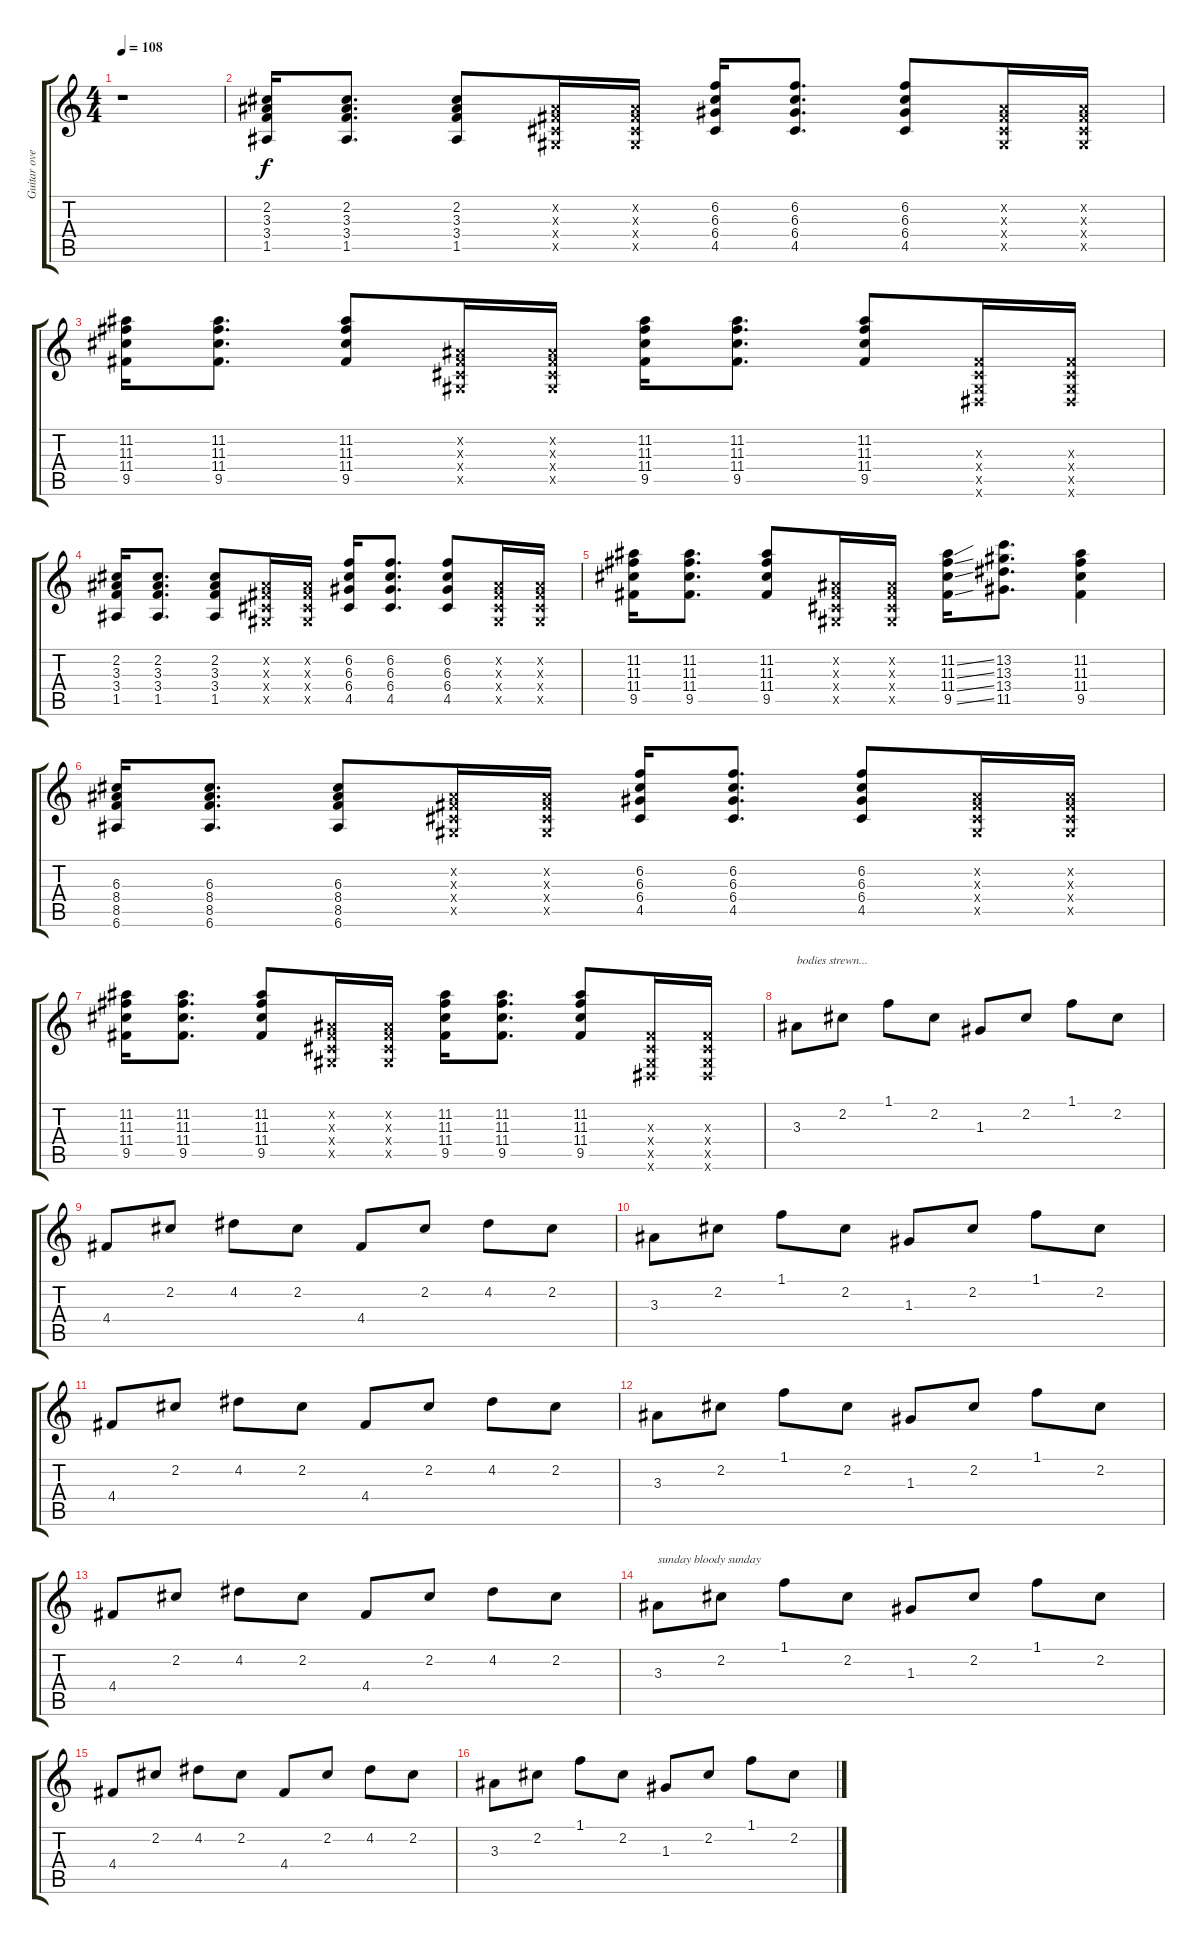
\track ("Guitar overdrive" "Guitar ove") {instrument overdrivenguitar}
\staff {score tabs}
\tuning (E4 B3 G3 D3 A2 E2) {hide}
\ts (4 4)
\tempo 108
\clef g2
\ks c
r.1{dy f} |
(2.2 3.3 3.4 1.5).16 (2.2 3.3 3.4 1.5).8{d} (2.2 3.3 3.4 1.5).8 (-1.2{x} -1.3{x} -1.4{x} -1.5{x}).16 (-1.2{x} -1.3{x} -1.4{x} -1.5{x}).16 (6.2 6.3 6.4 4.5).16 (6.2 6.3 6.4 4.5).8{d} (6.2 6.3 6.4 4.5).8 (-1.2{x} -1.3{x} -1.4{x} -1.5{x}).16 (-1.2{x} -1.3{x} -1.4{x} -1.5{x}).16 |
(11.2 11.3 11.4 9.5).16 (11.2 11.3 11.4 9.5).8{d} (11.2 11.3 11.4 9.5).8 (-1.2{x} -1.3{x} -1.4{x} -1.5{x}).16 (-1.2{x} -1.3{x} -1.4{x} -1.5{x}).16 (11.2 11.3 11.4 9.5).16 (11.2 11.3 11.4 9.5).8{d} (11.2 11.3 11.4 9.5).8 (-1.3{x} -1.4{x} -1.5{x} -1.6{x}).16 (-1.3{x} -1.4{x} -1.5{x} -1.6{x}).16 |
(2.2 3.3 3.4 1.5).16 (2.2 3.3 3.4 1.5).8{d} (2.2 3.3 3.4 1.5).8 (-1.2{x} -1.3{x} -1.4{x} -1.5{x}).16 (-1.2{x} -1.3{x} -1.4{x} -1.5{x}).16 (6.2 6.3 6.4 4.5).16 (6.2 6.3 6.4 4.5).8{d} (6.2 6.3 6.4 4.5).8 (-1.2{x} -1.3{x} -1.4{x} -1.5{x}).16 (-1.2{x} -1.3{x} -1.4{x} -1.5{x}).16 |
(11.2 11.3 11.4 9.5).16 (11.2 11.3 11.4 9.5).8{d} (11.2 11.3 11.4 9.5).8 (-1.2{x} -1.3{x} -1.4{x} -1.5{x}).16 (-1.2{x} -1.3{x} -1.4{x} -1.5{x}).16 (11.2{ss} 11.3{ss} 11.4{ss} 9.5{ss}).16 (13.2 13.3 13.4 11.5).8{d} (11.2 11.3 11.4 9.5).4 |
(6.3 8.4 8.5 6.6).16 (6.3 8.4 8.5 6.6).8{d} (6.3 8.4 8.5 6.6).8 (-1.2{x} -1.3{x} -1.4{x} -1.5{x}).16 (-1.2{x} -1.3{x} -1.4{x} -1.5{x}).16 (6.2 6.3 6.4 4.5).16 (6.2 6.3 6.4 4.5).8{d} (6.2 6.3 6.4 4.5).8 (-1.2{x} -1.3{x} -1.4{x} -1.5{x}).16 (-1.2{x} -1.3{x} -1.4{x} -1.5{x}).16 |
(11.2 11.3 11.4 9.5).16 (11.2 11.3 11.4 9.5).8{d} (11.2 11.3 11.4 9.5).8 (-1.2{x} -1.3{x} -1.4{x} -1.5{x}).16 (-1.2{x} -1.3{x} -1.4{x} -1.5{x}).16 (11.2 11.3 11.4 9.5).16 (11.2 11.3 11.4 9.5).8{d} (11.2 11.3 11.4 9.5).8 (-1.3{x} -1.4{x} -1.5{x} -1.6{x}).16 (-1.3{x} -1.4{x} -1.5{x} -1.6{x}).16 |
3.3.8{txt "bodies strewn..."} 2.2.8 1.1.8 2.2.8 1.3.8 2.2.8 1.1.8 2.2.8 |
4.4.8 2.2.8 4.2.8 2.2.8 4.4.8 2.2.8 4.2.8 2.2.8 |
3.3.8 2.2.8 1.1.8 2.2.8 1.3.8 2.2.8 1.1.8 2.2.8 |
4.4.8 2.2.8 4.2.8 2.2.8 4.4.8 2.2.8 4.2.8 2.2.8 |
3.3.8 2.2.8 1.1.8 2.2.8 1.3.8 2.2.8 1.1.8 2.2.8 |
4.4.8 2.2.8 4.2.8 2.2.8 4.4.8 2.2.8 4.2.8 2.2.8 |
3.3.8{txt "sunday bloody sunday"} 2.2.8 1.1.8 2.2.8 1.3.8 2.2.8 1.1.8 2.2.8 |
4.4.8 2.2.8 4.2.8 2.2.8 4.4.8 2.2.8 4.2.8 2.2.8 |
3.3.8 2.2.8 1.1.8 2.2.8 1.3.8 2.2.8 1.1.8 2.2.8
